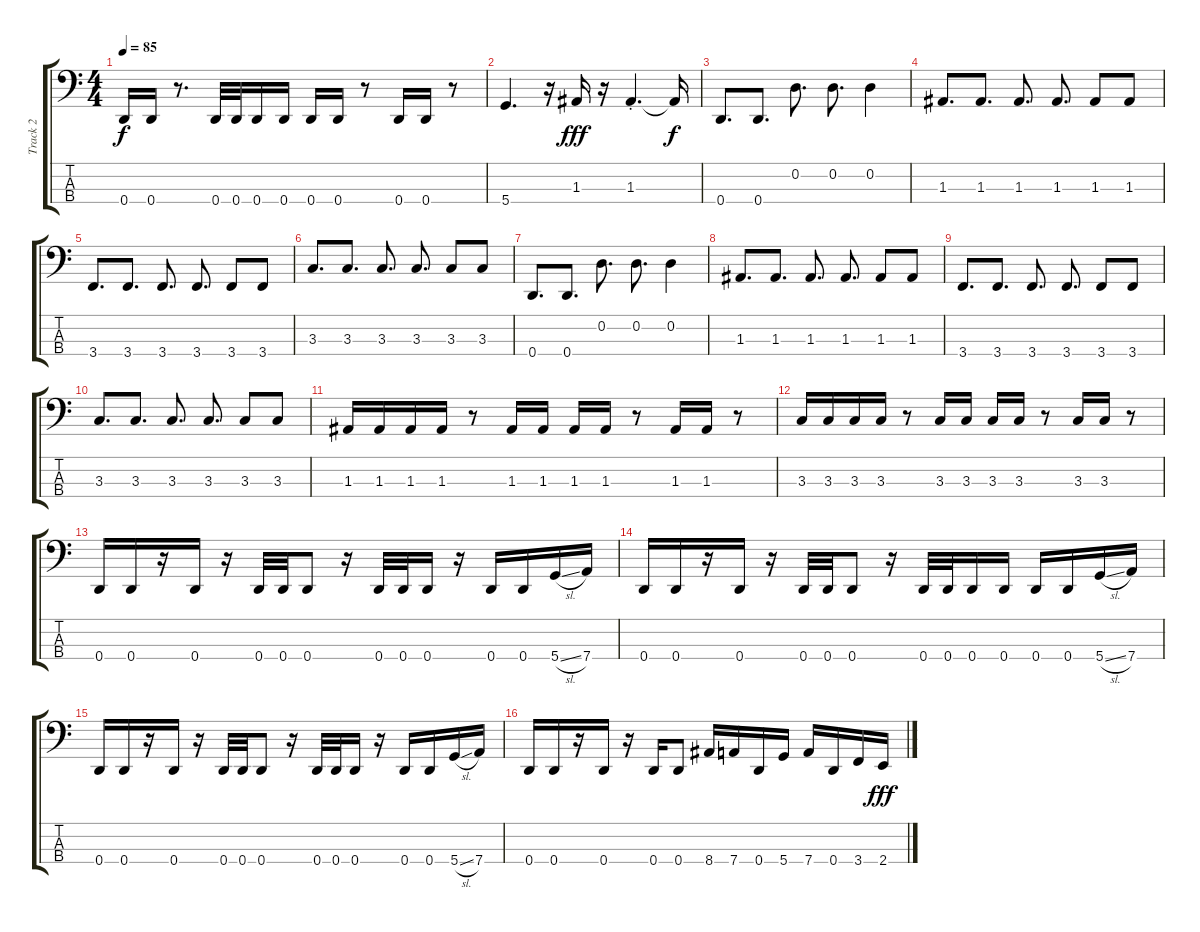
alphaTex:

\track ("Track 2" "Track 2") {instrument electricbassfinger}
\staff {score tabs}
\tuning (G2 D2 A1 D1) {hide}
\ts (4 4)
\tempo 85
\clef f4
\ks c
0.4.16{dy f} 0.4.16 r.8{d} 0.4.32 0.4.32 0.4.16 0.4.16 0.4.16 0.4.16 r.8 0.4.16 0.4.16 r.8 |
5.4.4{d} r.16 1.3.16{dy fff} r.16 1.3{st}.4{d} 1.3{t}.16{dy f} |
0.4.8{d} 0.4.8{d} 0.2.8{d} 0.2.8{d} 0.2.4 |
1.3.8{d} 1.3.8{d} 1.3.8{d} 1.3.8{d} 1.3.8 1.3.8 |
3.4.8{d} 3.4.8{d} 3.4.8{d} 3.4.8{d} 3.4.8 3.4.8 |
3.3.8{d} 3.3.8{d} 3.3.8{d} 3.3.8{d} 3.3.8 3.3.8 |
0.4.8{d} 0.4.8{d} 0.2.8{d} 0.2.8{d} 0.2.4 |
1.3.8{d} 1.3.8{d} 1.3.8{d} 1.3.8{d} 1.3.8 1.3.8 |
3.4.8{d} 3.4.8{d} 3.4.8{d} 3.4.8{d} 3.4.8 3.4.8 |
3.3.8{d} 3.3.8{d} 3.3.8{d} 3.3.8{d} 3.3.8 3.3.8 |
1.3.16 1.3.16 1.3.16 1.3.16 r.8 1.3.16 1.3.16 1.3.16 1.3.16 r.8 1.3.16 1.3.16 r.8 |
3.3.16 3.3.16 3.3.16 3.3.16 r.8 3.3.16 3.3.16 3.3.16 3.3.16 r.8 3.3.16 3.3.16 r.8 |
0.4.16 0.4.16 r.16 0.4.16 r.16 0.4.32 0.4.32 0.4.8 r.16 0.4.32 0.4.32 0.4.16 r.16 0.4.16 0.4.16 5.4{sl}.16 7.4.16 |
0.4.16 0.4.16 r.16 0.4.16 r.16 0.4.32 0.4.32 0.4.8 r.16 0.4.32 0.4.32 0.4.16 0.4.16 0.4.16 0.4.16 5.4{sl}.16 7.4.16 |
0.4.16 0.4.16 r.16 0.4.16 r.16 0.4.32 0.4.32 0.4.8 r.16 0.4.32 0.4.32 0.4.16 r.16 0.4.16 0.4.16 5.4{sl}.16 7.4.16 |
0.4.16 0.4.16 r.16 0.4.16 r.16 0.4.16 0.4.8 8.4.16 7.4.16 0.4.16 5.4.16 7.4.16 0.4.16 3.4.16 2.4.16{dy fff}
